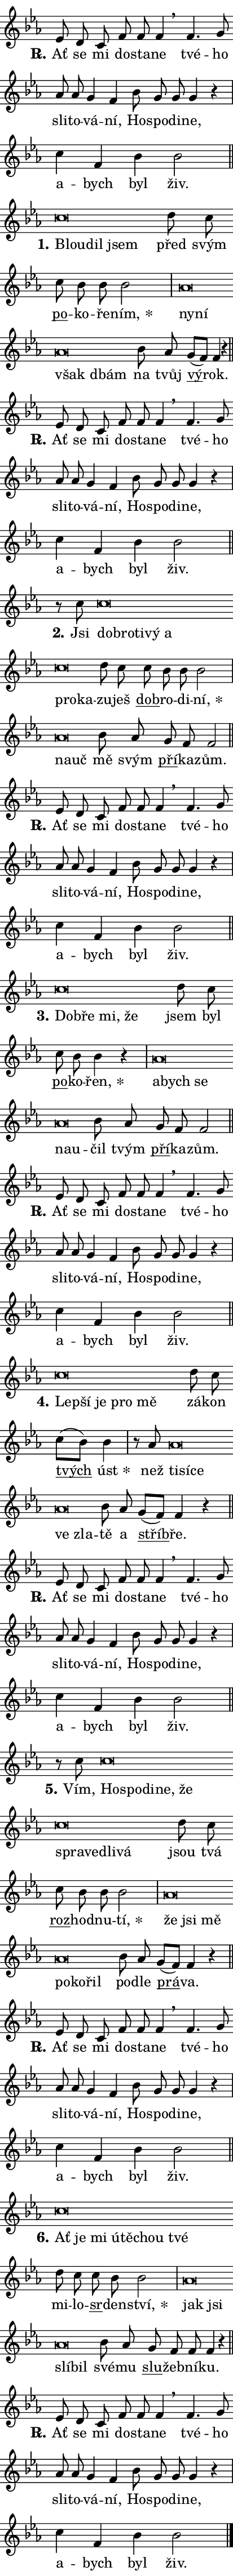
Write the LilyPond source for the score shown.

\version "2.22.1"
\header { tagline = "" }
\paper {
  indent = 0\cm
  top-margin = 0\cm
  right-margin = 0\cm
  bottom-margin = 0\cm
  left-margin = 0\cm
  paper-width = 7\cm
  page-breaking = #ly:one-page-breaking
  system-system-spacing.basic-distance = #11
  score-system-spacing.basic-distance = #11
  ragged-last = ##f
}


%% Author: Thomas Morley
%% https://lists.gnu.org/archive/html/lilypond-user/2020-05/msg00002.html
#(define (line-position grob)
"Returns position of @var[grob} in current system:
   @code{'start}, if at first time-step
   @code{'end}, if at last time-step
   @code{'middle} otherwise
"
  (let* ((col (ly:item-get-column grob))
         (ln (ly:grob-object col 'left-neighbor))
         (rn (ly:grob-object col 'right-neighbor))
         (col-to-check-left (if (ly:grob? ln) ln col))
         (col-to-check-right (if (ly:grob? rn) rn col))
         (break-dir-left
           (and
             (ly:grob-property col-to-check-left 'non-musical #f)
             (ly:item-break-dir col-to-check-left)))
         (break-dir-right
           (and
             (ly:grob-property col-to-check-right 'non-musical #f)
             (ly:item-break-dir col-to-check-right))))
        (cond ((eqv? 1 break-dir-left) 'start)
              ((eqv? -1 break-dir-right) 'end)
              (else 'middle))))

#(define (tranparent-at-line-position vctor)
  (lambda (grob)
  "Relying on @code{line-position} select the relevant enry from @var{vctor}.
Used to determine transparency,"
    (case (line-position grob)
      ((end) (not (vector-ref vctor 0)))
      ((middle) (not (vector-ref vctor 1)))
      ((start) (not (vector-ref vctor 2))))))

noteHeadBreakVisibility =
#(define-music-function (break-visibility)(vector?)
"Makes @code{NoteHead}s transparent relying on @var{break-visibility}"
#{
  \override NoteHead.transparent =
    #(tranparent-at-line-position break-visibility)
#})

#(define delete-ledgers-for-transparent-note-heads
  (lambda (grob)
    "Reads whether a @code{NoteHead} is transparent.
If so this @code{NoteHead} is removed from @code{'note-heads} from
@var{grob}, which is supposed to be @code{LedgerLineSpanner}.
As a result ledgers are not printed for this @code{NoteHead}"
    (let* ((nhds-array (ly:grob-object grob 'note-heads))
           (nhds-list
             (if (ly:grob-array? nhds-array)
                 (ly:grob-array->list nhds-array)
                 '()))
           ;; Relies on the transparent-property being done before
           ;; Staff.LedgerLineSpanner.after-line-breaking is executed.
           ;; This is fragile ...
           (to-keep
             (remove
               (lambda (nhd)
                 (ly:grob-property nhd 'transparent #f))
               nhds-list)))
      ;; TODO find a better method to iterate over grob-arrays, similiar
      ;; to filter/remove etc for lists
      ;; For now rebuilt from scratch
      (set! (ly:grob-object grob 'note-heads)  '())
      (for-each
        (lambda (nhd)
          (ly:pointer-group-interface::add-grob grob 'note-heads nhd))
        to-keep))))

hideNotes = {
  \noteHeadBreakVisibility #begin-of-line-visible
}
unHideNotes = {
  \noteHeadBreakVisibility #all-visible
}

% work-around for resetting accidentals
% https://lilypond.org/doc/v2.23/Documentation/notation/displaying-rhythms#unmetered-music
cadenzaMeasure = {
  \cadenzaOff
  \partial 1024 s1024
  \cadenzaOn
}

#(define-markup-command (accent layout props text) (markup?)
  "Underline accented syllable"
  (interpret-markup layout props
    #{\markup \override #'(offset . 4.3) \underline { #text }#}))

responsum = \markup \concat {
  "R" \hspace #-1.05 \path #0.1 #'((moveto 0 0.07) (lineto 0.9 0.8)) \hspace #0.05 "."
}

\layout {
    \context {
        \Staff
        \remove "Time_signature_engraver"
        \override LedgerLineSpanner.after-line-breaking = #delete-ledgers-for-transparent-note-heads
    }
    \context {
        \Voice {
            \override NoteHead.output-attributes = #'((class . "notehead"))
            \override Hairpin.height = #0.55
        }
    }
    \context {
        \Lyrics {
            \override StanzaNumber.output-attributes = #'((class . "stanzanumber"))
            \override LyricSpace.minimum-distance = #0.9
            \override LyricText.font-name = #"TeX Gyre Schola"
            \override LyricText.font-size = 1
            \override StanzaNumber.font-name = #"TeX Gyre Schola Bold"
            \override StanzaNumber.font-size = 1
        }
    }
}

% magnetic-lyrics.ily
%
%   written by
%     Jean Abou Samra <jean@abou-samra.fr>
%     Werner Lemberg <wl@gnu.org>
%
%   adapted by
%     Jiri Hon <jiri.hon@gmail.com>
%
% Version 2022-Apr-15

% https://www.mail-archive.com/lilypond-user@gnu.org/msg149350.html

#(define (Left_hyphen_pointer_engraver context)
   "Collect syllable-hyphen-syllable occurrences in lyrics and store
them in properties.  This engraver only looks to the left.  For
example, if the lyrics input is @code{foo -- bar}, it does the
following.

@itemize @bullet
@item
Set the @code{text} property of the @code{LyricHyphen} grob between
@q{foo} and @q{bar} to @code{foo}.

@item
Set the @code{left-hyphen} property of the @code{LyricText} grob with
text @q{foo} to the @code{LyricHyphen} grob between @q{foo} and
@q{bar}.
@end itemize

Use this auxiliary engraver in combination with the
@code{lyric-@/text::@/apply-@/magnetic-@/offset!} hook."
   (let ((hyphen #f)
         (text #f))
     (make-engraver
      (acknowledgers
       ((lyric-syllable-interface engraver grob source-engraver)
        (set! text grob)))
      (end-acknowledgers
       ((lyric-hyphen-interface engraver grob source-engraver)
        ;(when (not (grob::has-interface grob 'lyric-space-interface))
          (set! hyphen grob)));)
      ((stop-translation-timestep engraver)
       (when (and text hyphen)
         (ly:grob-set-object! text 'left-hyphen hyphen))
       (set! text #f)
       (set! hyphen #f)))))

#(define (lyric-text::apply-magnetic-offset! grob)
   "If the space between two syllables is less than the value in
property @code{LyricText@/.details@/.squash-threshold}, move the right
syllable to the left so that it gets concatenated with the left
syllable.

Use this function as a hook for
@code{LyricText@/.after-@/line-@/breaking} if the
@code{Left_@/hyphen_@/pointer_@/engraver} is active."
   (let ((hyphen (ly:grob-object grob 'left-hyphen #f)))
     (when hyphen
       (let ((left-text (ly:spanner-bound hyphen LEFT)))
         (when (grob::has-interface left-text 'lyric-syllable-interface)
           (let* ((common (ly:grob-common-refpoint grob left-text X))
                  (this-x-ext (ly:grob-extent grob common X))
                  (left-x-ext
                   (begin
                     ;; Trigger magnetism for left-text.
                     (ly:grob-property left-text 'after-line-breaking)
                     (ly:grob-extent left-text common X)))
                  ;; `delta` is the gap width between two syllables.
                  (delta (- (interval-start this-x-ext)
                            (interval-end left-x-ext)))
                  (details (ly:grob-property grob 'details))
                  (threshold (assoc-get 'squash-threshold details 0.2)))
             (when (< delta threshold)
               (let* (;; We have to manipulate the input text so that
                      ;; ligatures crossing syllable boundaries are not
                      ;; disabled.  For languages based on the Latin
                      ;; script this is essentially a beautification.
                      ;; However, for non-Western scripts it can be a
                      ;; necessity.
                      (lt (ly:grob-property left-text 'text))
                      (rt (ly:grob-property grob 'text))
                      (is-space (grob::has-interface hyphen 'lyric-space-interface))
                      (space (if is-space " " ""))
                      (space-markup (grob-interpret-markup grob " "))
                      (space-size (interval-length (ly:stencil-extent space-markup X)))
                      (extra-delta (if is-space space-size 0))
                      ;; Append new syllable.
                      (ltrt-space (if (and (string? lt) (string? rt))
                                (string-append lt space rt)
                                (make-concat-markup (list lt space rt))))
                      ;; Right-align `ltrt` to the right side.
                      (ltrt-space-markup (grob-interpret-markup
                               grob
                               (make-translate-markup
                                (cons (interval-length this-x-ext) 0)
                                (make-right-align-markup ltrt-space)))))
                 (begin
                   ;; Don't print `left-text`.
                   (ly:grob-set-property! left-text 'stencil #f)
                   ;; Set text and stencil (which holds all collected
                   ;; syllables so far) and shift it to the left.
                   (ly:grob-set-property! grob 'text ltrt-space)
                   (ly:grob-set-property! grob 'stencil ltrt-space-markup)
                   (ly:grob-translate-axis! grob (- (- delta extra-delta)) X))))))))))


#(define (lyric-hyphen::displace-bounds-first grob)
   ;; Make very sure this callback isn't triggered too early.
   (let ((left (ly:spanner-bound grob LEFT))
         (right (ly:spanner-bound grob RIGHT)))
     (ly:grob-property left 'after-line-breaking)
     (ly:grob-property right 'after-line-breaking)
     (ly:lyric-hyphen::print grob)))

squashThreshold = #0.4

\layout {
  \context {
    \Lyrics
    \consists #Left_hyphen_pointer_engraver
    \override LyricText.after-line-breaking =
      #lyric-text::apply-magnetic-offset!
    \override LyricHyphen.stencil = #lyric-hyphen::displace-bounds-first
    \override LyricText.details.squash-threshold = \squashThreshold
    \override LyricHyphen.minimum-distance = 0
    \override LyricHyphen.minimum-length = \squashThreshold
  }
}

squash = \override LyricText.details.squash-threshold = 9999
unSquash = \override LyricText.details.squash-threshold = \squashThreshold

left = \override LyricText.self-alignment-X = #LEFT
unLeft = \revert LyricText.self-alignment-X

starOffset = #(lambda (grob) 
                (let ((x_offset (ly:self-alignment-interface::aligned-on-x-parent grob)))
                  (if (= x_offset 0) 0 (+ x_offset 1.2))))

star = #(define-music-function (syllable)(string?)
"Append star separator at the end of a syllable"
#{
  \once \override LyricText.X-offset = #starOffset
  \lyricmode { \markup {
    #syllable
    \override #'((font-name . "TeX Gyre Schola Bold")) \hspace #0.2 \lower #0.65 \larger "*"
  } }
#})

starAccent = #(define-music-function (syllable)(string?)
"Append star separator at the end of a syllable and make accent"
#{
  \once \override LyricText.X-offset = #starOffset
  \lyricmode { \markup {
    \accent #syllable
    \override #'((font-name . "TeX Gyre Schola Bold")) \hspace #0.2 \lower #0.65 \larger "*"
  } }
#})

breath = #(define-music-function (syllable)(string?)
"Append breathing indicator at the end of a syllable"
#{
  \lyricmode { \markup { #syllable "+" } }
#})

optionalBreath = #(define-music-function (syllable)(string?)
"Append optional breathing indicator at the end of a syllable"
#{
  \lyricmode { \markup { #syllable "(+)" } }
#})


\score {
    <<
        \new Voice = "melody" { \cadenzaOn \key es \major \relative { es'8 d c f f f4 \breathe \bar "" f4. g8 \bar "" as as \bar "" g4 f \bar "" bes8 g g g4 r \cadenzaMeasure \bar "|" c f, bes bes2 \cadenzaMeasure \bar "||" \break }
\relative { c''\breve*1/16 \hideNotes \breve*1/16 \breve*1/16 \bar "" \unHideNotes d8 c \bar "" c bes bes bes2 \cadenzaMeasure \bar "|" as\breve*1/16 \hideNotes \breve*1/16 \bar "" \breve*1/16 \breve*1/16 \bar "" \unHideNotes bes8 as \bar "" g[( f)] f4 r \cadenzaMeasure \bar "||" \break }
\relative { es'8 d c f f f4 \breathe \bar "" f4. g8 \bar "" as as \bar "" g4 f \bar "" bes8 g g g4 r \cadenzaMeasure \bar "|" c f, bes bes2 \cadenzaMeasure \bar "||" \break }
\relative { r8 c''8 c\breve*1/16 \hideNotes \breve*1/16 \bar "" \breve*1/16 \bar "" \breve*1/16 \bar "" \breve*1/16 \bar "" \breve*1/16 \breve*1/16 \bar "" \unHideNotes d8 c \bar "" c bes bes bes2 \cadenzaMeasure \bar "|" as\breve*1/16 \hideNotes \breve*1/16 \bar "" \unHideNotes bes8 as \bar "" g f f2 \cadenzaMeasure \bar "||" \break }
\relative { es'8 d c f f f4 \breathe \bar "" f4. g8 \bar "" as as \bar "" g4 f \bar "" bes8 g g g4 r \cadenzaMeasure \bar "|" c f, bes bes2 \cadenzaMeasure \bar "||" \break }
\relative { c''\breve*1/16 \hideNotes \breve*1/16 \bar "" \breve*1/16 \breve*1/16 \bar "" \unHideNotes d8 c \bar "" c bes bes4 r \cadenzaMeasure \bar "|" as\breve*1/16 \hideNotes \breve*1/16 \bar "" \breve*1/16 \bar "" \breve*1/16 \breve*1/16 \bar "" \unHideNotes bes8 as \bar "" g f f2 \cadenzaMeasure \bar "||" \break }
\relative { es'8 d c f f f4 \breathe \bar "" f4. g8 \bar "" as as \bar "" g4 f \bar "" bes8 g g g4 r \cadenzaMeasure \bar "|" c f, bes bes2 \cadenzaMeasure \bar "||" \break }
\relative { c''\breve*1/16 \hideNotes \breve*1/16 \bar "" \breve*1/16 \bar "" \breve*1/16 \breve*1/16 \bar "" \unHideNotes d8 c \bar "" c[( bes)] bes4 \cadenzaMeasure \bar "|" r8 as8 as\breve*1/16 \hideNotes \breve*1/16 \bar "" \breve*1/16 \bar "" \breve*1/16 \breve*1/16 \bar "" \unHideNotes bes8 as \bar "" g[( f)] f4 r \cadenzaMeasure \bar "||" \break }
\relative { es'8 d c f f f4 \breathe \bar "" f4. g8 \bar "" as as \bar "" g4 f \bar "" bes8 g g g4 r \cadenzaMeasure \bar "|" c f, bes bes2 \cadenzaMeasure \bar "||" \break }
\relative { r8 c''8 c\breve*1/16 \hideNotes \breve*1/16 \bar "" \breve*1/16 \bar "" \breve*1/16 \bar "" \breve*1/16 \bar "" \breve*1/16 \bar "" \breve*1/16 \bar "" \breve*1/16 \breve*1/16 \bar "" \unHideNotes d8 c \bar "" c bes bes bes2 \cadenzaMeasure \bar "|" as\breve*1/16 \hideNotes \breve*1/16 \bar "" \breve*1/16 \bar "" \breve*1/16 \bar "" \breve*1/16 \breve*1/16 \bar "" \unHideNotes bes8 as \bar "" g[( f)] f4 r \cadenzaMeasure \bar "||" \break }
\relative { es'8 d c f f f4 \breathe \bar "" f4. g8 \bar "" as as \bar "" g4 f \bar "" bes8 g g g4 r \cadenzaMeasure \bar "|" c f, bes bes2 \cadenzaMeasure \bar "||" \break }
\relative { c''\breve*1/16 \hideNotes \breve*1/16 \bar "" \breve*1/16 \bar "" \breve*1/16 \bar "" \breve*1/16 \bar "" \breve*1/16 \breve*1/16 \bar "" \unHideNotes d8 c \bar "" c bes bes2 \cadenzaMeasure \bar "|" as\breve*1/16 \hideNotes \breve*1/16 \bar "" \breve*1/16 \breve*1/16 \bar "" \unHideNotes bes8 as \bar "" g f f f4 r \cadenzaMeasure \bar "||" \break }
\relative { es'8 d c f f f4 \breathe \bar "" f4. g8 \bar "" as as \bar "" g4 f \bar "" bes8 g g g4 r \cadenzaMeasure \bar "|" c f, bes bes2 \cadenzaMeasure \bar "||" \break } \bar "|." }
        \new Lyrics \lyricsto "melody" { \lyricmode { \set stanza = \responsum
Ať se mi do -- sta -- ne tvé -- ho sli -- to -- vá -- ní, Ho -- spo -- di -- ne, a -- bych byl živ.
\set stanza = "1."
\left Blou -- \squash dil jsem \unLeft \unSquash před svým \markup \accent po -- ko -- ře -- \star ním, \left ny -- \squash ní však dbám \unLeft \unSquash na tvůj \markup \accent vý -- rok.
\set stanza = \responsum
Ať se mi do -- sta -- ne tvé -- ho sli -- to -- vá -- ní, Ho -- spo -- di -- ne, a -- bych byl živ.
\set stanza = "2."
Jsi \left dob -- \squash ro -- ti -- vý a pro -- ka -- \unLeft \unSquash zu -- ješ \markup \accent dob -- ro -- di -- \star ní, \left na -- \squash uč \unLeft \unSquash mě svým \markup \accent pří -- ka -- zům.
\set stanza = \responsum
Ať se mi do -- sta -- ne tvé -- ho sli -- to -- vá -- ní, Ho -- spo -- di -- ne, a -- bych byl živ.
\set stanza = "3."
\left Dob -- \squash ře mi, že \unLeft \unSquash jsem byl \markup \accent po -- ko -- \star řen, \left a -- \squash bych se na -- u -- \unLeft \unSquash čil tvým \markup \accent pří -- ka -- zům.
\set stanza = \responsum
Ať se mi do -- sta -- ne tvé -- ho sli -- to -- vá -- ní, Ho -- spo -- di -- ne, a -- bych byl živ.
\set stanza = "4."
\left Lep -- \squash ší je pro mě \unLeft \unSquash zá -- kon \markup \accent tvých \star úst než \left ti -- \squash sí -- ce ve zla -- \unLeft \unSquash tě a \markup \accent stříb -- ře.
\set stanza = \responsum
Ať se mi do -- sta -- ne tvé -- ho sli -- to -- vá -- ní, Ho -- spo -- di -- ne, a -- bych byl živ.
\set stanza = "5."
Vím, \left Ho -- \squash spo -- di -- ne, že spra -- ve -- dli -- vá \unLeft \unSquash jsou tvá \markup \accent roz -- hod -- nu -- \star tí, \left že \squash jsi mě po -- ko -- řil \unLeft \unSquash po -- dle \markup \accent prá -- va.
\set stanza = \responsum
Ať se mi do -- sta -- ne tvé -- ho sli -- to -- vá -- ní, Ho -- spo -- di -- ne, a -- bych byl živ.
\set stanza = "6."
\left Ať \squash je mi ú -- tě -- chou tvé \unLeft \unSquash mi -- lo -- \markup \accent sr -- den -- \star ství, \left jak \squash jsi slí -- bil \unLeft \unSquash své -- mu \markup \accent slu -- žeb -- ní -- ku.
\set stanza = \responsum
Ať se mi do -- sta -- ne tvé -- ho sli -- to -- vá -- ní, Ho -- spo -- di -- ne, a -- bych byl živ. } }
    >>
    \layout {}
}
